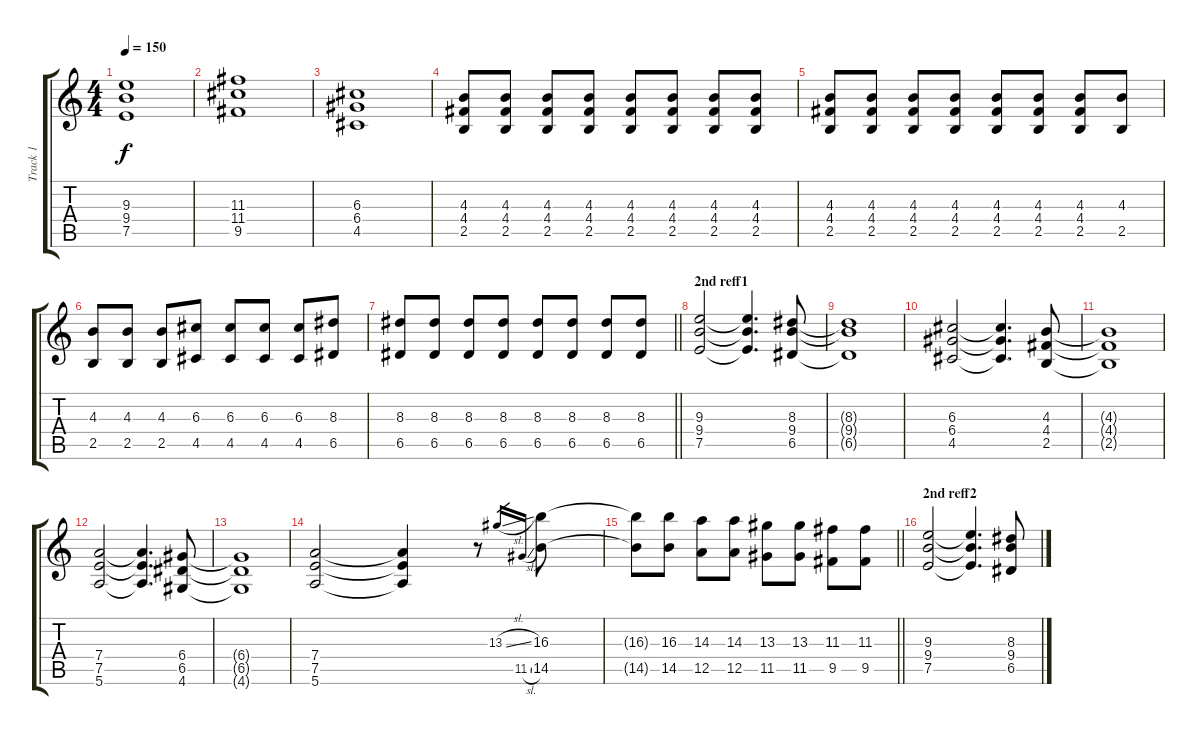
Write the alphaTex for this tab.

\track ("Track 1" "Track 1") {instrument overdrivenguitar}
\staff {score tabs}
\tuning (E4 B3 G3 D3 A2 E2) {hide}
\ts (4 4)
\tempo 150
\clef g2
\ks c
(9.3 9.4 7.5).1{dy f} |
(11.3 11.4 9.5).1 |
(6.3 6.4 4.5).1 |
(4.3 4.4 2.5).8 (4.3 4.4 2.5).8 (4.3 4.4 2.5).8 (4.3 4.4 2.5).8 (4.3 4.4 2.5).8 (4.3 4.4 2.5).8 (4.3 4.4 2.5).8 (4.3 4.4 2.5).8 |
(4.3 4.4 2.5).8 (4.3 4.4 2.5).8 (4.3 4.4 2.5).8 (4.3 4.4 2.5).8 (4.3 4.4 2.5).8 (4.3 4.4 2.5).8 (4.3 4.4 2.5).8 (4.3 2.5).8 |
(4.3 2.5).8 (4.3 2.5).8 (4.3 2.5).8 (6.3 4.5).8 (6.3 4.5).8 (6.3 4.5).8 (6.3 4.5).8 (8.3 6.5).8 |
\barLineRight lightlight
(8.3 6.5).8 (8.3 6.5).8 (8.3 6.5).8 (8.3 6.5).8 (8.3 6.5).8 (8.3 6.5).8 (8.3 6.5).8 (8.3 6.5).8 |
\section ("" "2nd reff1")
(9.3 9.4 7.5).2 (9.3{t} 9.4{t} 7.5{t}).4{d} (8.3 9.4 6.5).8 |
(8.3{t} 9.4{t} 6.5{t}).1 |
(6.3 6.4 4.5).2 (6.3{t} 6.4{t} 4.5{t}).4{d} (4.3 4.4 2.5).8 |
(4.3{t} 4.4{t} 2.5{t}).1 |
(7.4 7.5 5.6).2 (7.4{t} 7.5{t} 5.6{t}).4{d} (6.4 6.5 4.6).8 |
(6.4{t} 6.5{t} 4.6{t}).1 |
(7.4 7.5 5.6).2 (7.4{t} 7.5{t} 5.6{t}).4 r.8 13.3{sl}.16{gr} 11.5{sl}.16{gr} (16.3 14.5).8 |
\barLineRight lightlight
(16.3{t} 14.5{t}).8 (16.3 14.5).8 (14.3 12.5).8 (14.3 12.5).8 (13.3 11.5).8 (13.3 11.5).8 (11.3 9.5).8 (11.3 9.5).8 |
\section ("" "2nd reff2")
(9.3 9.4 7.5).2 (9.3{t} 9.4{t} 7.5{t}).4{d} (8.3 9.4 6.5).8
